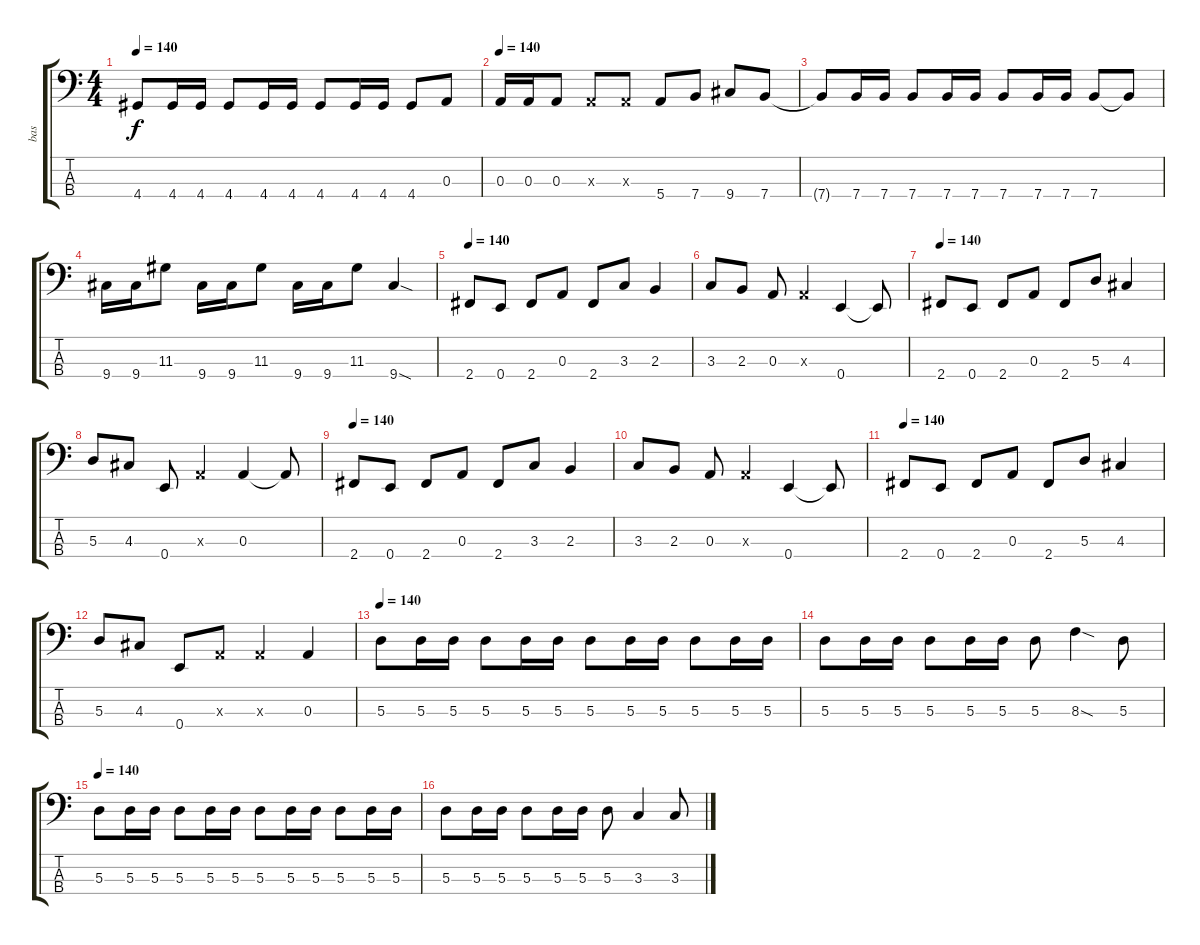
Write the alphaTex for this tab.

\track ("bas" "bas") {instrument electricbassfinger}
\staff {score tabs}
\tuning (G2 D2 A1 E1) {hide}
\ts (4 4)
\tempo 140
\clef f4
\ks c
4.4.8{dy f} 4.4.16 4.4.16 4.4.8 4.4.16 4.4.16 4.4.8 4.4.16 4.4.16 4.4.8 0.3.8 |
\tempo 140
0.3.16 0.3.16 0.3.8 0.3{x}.8 0.3{x}.8 5.4.8 7.4.8 9.4.8 7.4.8 |
7.4{t}.8 7.4.16 7.4.16 7.4.8 7.4.16 7.4.16 7.4.8 7.4.16 7.4.16 7.4.8 7.4{t}.8 |
9.4.16 9.4.16 11.3.8 9.4.16 9.4.16 11.3.8 9.4.16 9.4.16 11.3.8 9.4{sod}.4 |
\tempo 140
2.4.8 0.4.8 2.4.8 0.3.8 2.4.8 3.3.8 2.3.4 |
3.3.8 2.3.8 0.3.8 0.3{x}.4 0.4.4 0.4{t}.8 |
\tempo 140
2.4.8 0.4.8 2.4.8 0.3.8 2.4.8 5.3.8 4.3.4 |
5.3.8 4.3.8 0.4.8 0.3{x}.4 0.3.4 0.3{t}.8 |
\tempo 140
2.4.8 0.4.8 2.4.8 0.3.8 2.4.8 3.3.8 2.3.4 |
3.3.8 2.3.8 0.3.8 0.3{x}.4 0.4.4 0.4{t}.8 |
\tempo 140
2.4.8 0.4.8 2.4.8 0.3.8 2.4.8 5.3.8 4.3.4 |
5.3.8 4.3.8 0.4.8 0.3{x}.8 0.3{x}.4 0.3.4 |
\tempo 140
5.3.8 5.3.16 5.3.16 5.3.8 5.3.16 5.3.16 5.3.8 5.3.16 5.3.16 5.3.8 5.3.16 5.3.16 |
5.3.8 5.3.16 5.3.16 5.3.8 5.3.16 5.3.16 5.3.8 8.3{sod}.4 5.3.8 |
\tempo 140
5.3.8 5.3.16 5.3.16 5.3.8 5.3.16 5.3.16 5.3.8 5.3.16 5.3.16 5.3.8 5.3.16 5.3.16 |
5.3.8 5.3.16 5.3.16 5.3.8 5.3.16 5.3.16 5.3.8 3.3.4 3.3.8
